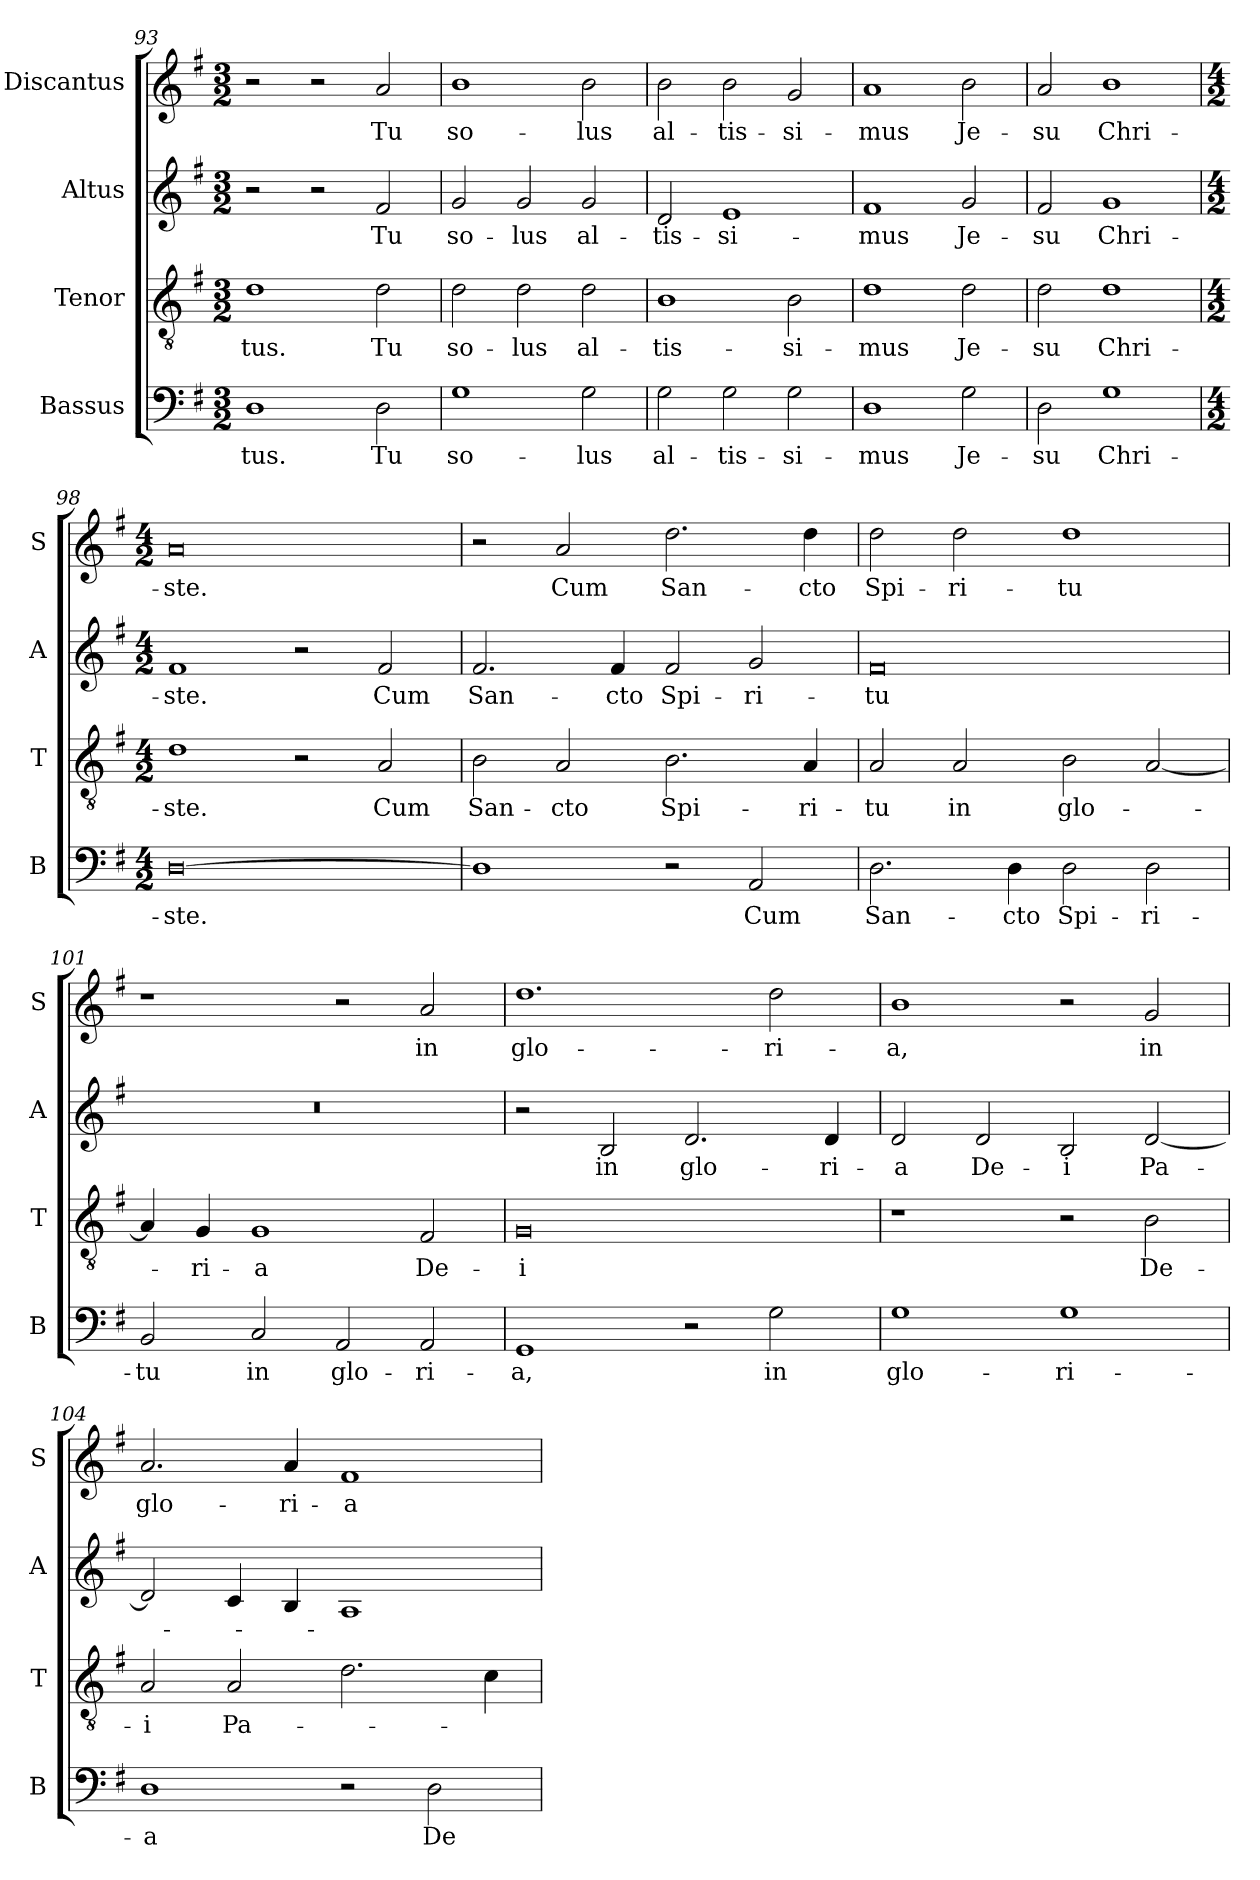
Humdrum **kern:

**kern	**text	**kern	**text	**kern	**text	**kern	**text
*part4	*part4	*part3	*part3	*part2	*part2	*part1	*part1
*staff4	*staff4	*staff3	*staff3	*staff2	*staff2	*staff1	*staff1
*I"Bassus	*	*I"Tenor	*	*I"Altus	*	*I"Discantus	*
*I'B	*	*I'T	*	*I'A	*	*I'S	*
*clefF4	*	*clefGv2	*	*clefG2	*	*clefG2	*
*k[f#]	*	*k[f#]	*	*k[f#]	*	*k[f#]	*
*G:	*	*G:	*	*G:	*	*G:	*
*M3/2	*	*M3/2	*	*M3/2	*	*M3/2	*
=93	=93	=93	=93	=93	=93	=93	=93
!	!LO:LY:b	!	!LO:LY:b	!	!	!	!
1D	-tus.	1d	-tus.	2r	.	2r	.
.	.	.	.	2r	.	2r	.
!	!LO:LY:b	!	!LO:LY:b	!	!LO:LY:b	!	!LO:LY:b
2D\	Tu	2d\	Tu	2f#/	Tu	2a/	Tu
=94	=94	=94	=94	=94	=94	=94	=94
!	!LO:LY:b	!	!LO:LY:b	!	!LO:LY:b	!	!LO:LY:b
1G	so-	2d\	so-	2g/	so-	1b	so-
!	!	!	!LO:LY:b	!	!LO:LY:b	!	!
.	.	2d\	-lus	2g/	-lus	.	.
!	!LO:LY:b	!	!LO:LY:b	!	!LO:LY:b	!	!LO:LY:b
2G\	-lus	2d\	al-	2g/	al-	2b\	-lus
=95	=95	=95	=95	=95	=95	=95	=95
!	!LO:LY:b	!	!LO:LY:b	!	!LO:LY:b	!	!LO:LY:b
2G\	al-	1B	-tis-	2d/	-tis-	2b\	al-
!	!LO:LY:b	!	!	!	!LO:LY:b	!	!LO:LY:b
2G\	-tis-	.	.	1e	-si-	2b\	-tis-
!	!LO:LY:b	!	!LO:LY:b	!	!	!	!LO:LY:b
2G\	-si-	2B\	-si-	.	.	2g/	-si-
!!LO:LB:g=z
=96	=96	=96	=96	=96	=96	=96	=96
!	!LO:LY:b	!	!LO:LY:b	!	!LO:LY:b	!	!LO:LY:b
1D	-mus	1d	-mus	1f#	-mus	1a	-mus
!	!LO:LY:b	!	!LO:LY:b	!	!LO:LY:b	!	!LO:LY:b
2G\	Je-	2d\	Je-	2g/	Je-	2b\	Je-
=97	=97	=97	=97	=97	=97	=97	=97
!	!LO:LY:b	!	!LO:LY:b	!	!LO:LY:b	!	!LO:LY:b
2D\	-su	2d\	-su	2f#/	-su	2a/	-su
!	!LO:LY:b	!	!LO:LY:b	!	!LO:LY:b	!	!LO:LY:b
1G	Chri-	1d	Chri-	1g	Chri-	1b	Chri-
=98	=98	=98	=98	=98	=98	=98	=98
*M4/2	*	*M4/2	*	*M4/2	*	*M4/2	*
!	!LO:LY:b	!	!LO:LY:b	!	!LO:LY:b	!	!LO:LY:b
[0D	-ste.	1d	-ste.	1f#	-ste.	0a	-ste.
.	.	2r	.	2r	.	.	.
!	!	!	!LO:LY:b	!	!LO:LY:b	!	!
.	.	2A/	Cum	2f#/	Cum	.	.
=99	=99	=99	=99	=99	=99	=99	=99
!	!	!	!LO:LY:b	!	!LO:LY:b	!	!
1D]	.	2B\	San-	2.f#/	San-	2r	.
!	!	!	!LO:LY:b	!	!	!	!LO:LY:b
.	.	2A/	-cto	.	.	2a/	Cum
!	!	!	!	!	!LO:LY:b	!	!
.	.	.	.	4f#/	-cto	.	.
!	!	!	!LO:LY:b	!	!LO:LY:b	!	!LO:LY:b
2r	.	2.B\	Spi-	2f#/	Spi-	2.dd\	San-
!	!LO:LY:b	!	!	!	!LO:LY:b	!	!
2AA/	Cum	.	.	2g/	-ri-	.	.
!	!	!	!LO:LY:b	!	!	!	!LO:LY:b
.	.	4A/	-ri-	.	.	4dd\	-cto
=100	=100	=100	=100	=100	=100	=100	=100
!	!LO:LY:b	!	!LO:LY:b	!	!LO:LY:b	!	!LO:LY:b
2.D\	San-	2A/	-tu	0f#	-tu	2dd\	Spi-
!	!	!	!LO:LY:b	!	!	!	!LO:LY:b
.	.	2A/	in	.	.	2dd\	-ri-
!	!LO:LY:b	!	!	!	!	!	!
4D\	-cto	.	.	.	.	.	.
!	!LO:LY:b	!	!LO:LY:b	!	!	!	!LO:LY:b
2D\	Spi-	2B\	glo-	.	.	1dd	-tu
!	!LO:LY:b	!	!	!	!	!	!
2D\	-ri-	[2A/	.	.	.	.	.
=101	=101	=101	=101	=101	=101	=101	=101
!	!LO:LY:b	!	!	!	!	!	!
2BB/	-tu	4A/]	.	0r	.	1r	.
!	!	!	!LO:LY:b	!	!	!	!
.	.	4G/	-ri-	.	.	.	.
!	!LO:LY:b	!	!LO:LY:b	!	!	!	!
2C/	in	1G	-a	.	.	.	.
!	!LO:LY:b	!	!	!	!	!	!
2AA/	glo-	.	.	.	.	2r	.
!	!LO:LY:b	!	!LO:LY:b	!	!	!	!LO:LY:b
2AA/	-ri-	2F#/	De-	.	.	2a/	in
=102	=102	=102	=102	=102	=102	=102	=102
!	!LO:LY:b	!	!LO:LY:b	!	!	!	!LO:LY:b
1GG	-a,	0G	-i	2r	.	1.dd	glo-
!	!	!	!	!	!LO:LY:b	!	!
.	.	.	.	2B/	in	.	.
!	!	!	!	!	!LO:LY:b	!	!
2r	.	.	.	2.d/	glo-	.	.
!	!LO:LY:b	!	!	!	!	!	!LO:LY:b
2G\	in	.	.	.	.	2dd\	-ri-
!	!	!	!	!	!LO:LY:b	!	!
.	.	.	.	4d/	-ri-	.	.
=103	=103	=103	=103	=103	=103	=103	=103
!	!LO:LY:b	!	!	!	!LO:LY:b	!	!LO:LY:b
1G	glo-	1r	.	2d/	-a	1b	-a,
!	!	!	!	!	!LO:LY:b	!	!
.	.	.	.	2d/	De-	.	.
!	!LO:LY:b	!	!	!	!LO:LY:b	!	!
1G	-ri-	2r	.	2B/	-i	2r	.
!	!	!	!LO:LY:b	!	!LO:LY:b	!	!LO:LY:b
.	.	2B\	De-	[2d/	Pa-	2g/	in
!!LO:LB:g=z
=104	=104	=104	=104	=104	=104	=104	=104
!	!LO:LY:b	!	!LO:LY:b	!	!	!	!LO:LY:b
1D	-a	2A/	-i	2d/]	.	2.a/	glo-
!	!	!	!LO:LY:b	!	!	!	!
.	.	2A/	Pa-	4c/	.	.	.
!	!	!	!	!	!	!	!LO:LY:b
.	.	.	.	4B/	.	4a/	-ri-
!	!	!	!	!	!	!	!LO:LY:b
2r	.	2.d\	.	1A	.	1f#	-a
!	!LO:LY:b	!	!	!	!	!	!
2D\	De-	.	.	.	.	.	.
.	.	4c\	.	.	.	.	.
=	=	=	=	=	=	=	=
*-	*-	*-	*-	*-	*-	*-	*-
